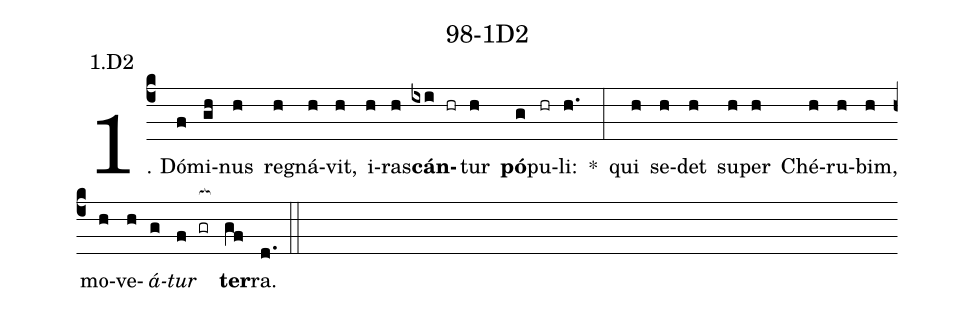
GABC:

name: 98-1D2;
annotation: 1.D2;
%%
(c4)1. Dó(f)mi(gh)nus(h) re(h)gná(h)vit,(h) i(h)ras(h)<b>cán</b>(ixi hr)tur(h) <b>pó</b>(g)pu(hr)li:(h.) *(:) qui(h) se(h)det(h) su(h)per(h) Ché(h)ru(h)bim,(h) mo(h)ve(h)<i>á</i>(g)<i>tur</i>(f gr[ocb:1{]) <b>ter</b>(gf[ocb:0}])ra.(d.) (::)
